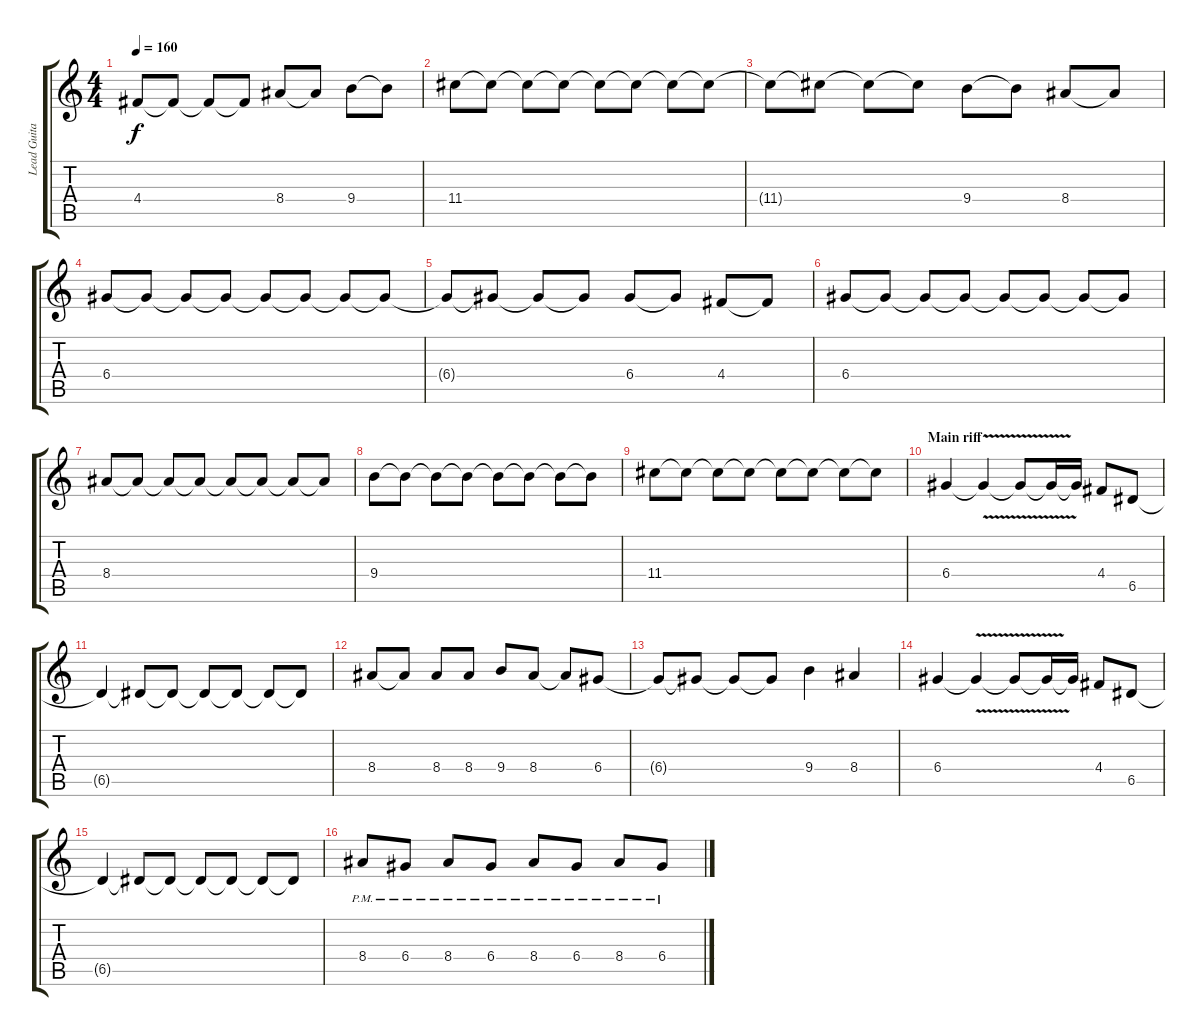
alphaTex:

\track ("Lead Guitar" "Lead Guita") {instrument distortionguitar}
\staff {score tabs}
\tuning (E4 B3 G3 D3 A2 E2) {hide}
\ts (4 4)
\tempo 160
\clef g2
\ks c
4.4{t}.8{dy f} 4.4{t}.8 4.4{t}.8 4.4{t}.8 8.4.8 8.4{t}.8 9.4.8 9.4{t}.8 |
11.4.8 11.4{t}.8 11.4{t}.8 11.4{t}.8 11.4{t}.8 11.4{t}.8 11.4{t}.8 11.4{t}.8 |
11.4{t}.8 11.4{t}.8 11.4{t}.8 11.4{t}.8 9.4.8 9.4{t}.8 8.4.8 8.4{t}.8 |
6.4.8 6.4{t}.8 6.4{t}.8 6.4{t}.8 6.4{t}.8 6.4{t}.8 6.4{t}.8 6.4{t}.8 |
6.4{t}.8 6.4{t}.8 6.4{t}.8 6.4{t}.8 6.4.8 6.4{t}.8 4.4.8 4.4{t}.8 |
6.4.8 6.4{t}.8 6.4{t}.8 6.4{t}.8 6.4{t}.8 6.4{t}.8 6.4{t}.8 6.4{t}.8 |
8.4.8 8.4{t}.8 8.4{t}.8 8.4{t}.8 8.4{t}.8 8.4{t}.8 8.4{t}.8 8.4{t}.8 |
9.4.8 9.4{t}.8 9.4{t}.8 9.4{t}.8 9.4{t}.8 9.4{t}.8 9.4{t}.8 9.4{t}.8 |
11.4.8 11.4{t}.8 11.4{t}.8 11.4{t}.8 11.4{t}.8 11.4{t}.8 11.4{t}.8 11.4{t}.8 |
\section ("" "Main riff")
6.4.4 6.4{v t}.4 6.4{v t}.8 6.4{t}.16 6.4{t}.16 4.4.8 6.5.8 |
6.5{t}.4 6.5{t}.8 6.5{t}.8 6.5{t}.8 6.5{t}.8 6.5{t}.8 6.5{t}.8 |
8.4.8 8.4{t}.8 8.4.8 8.4.8 9.4.8 8.4.8 8.4{t}.8 6.4.8 |
6.4{t}.8 6.4{t}.8 6.4{t}.8 6.4{t}.8 9.4.4 8.4.4 |
6.4.4 6.4{v t}.4 6.4{v t}.8 6.4{t}.16 6.4{t}.16 4.4.8 6.5.8 |
6.5{t}.4 6.5{t}.8 6.5{t}.8 6.5{t}.8 6.5{t}.8 6.5{t}.8 6.5{t}.8 |
8.4{pm}.8 6.4{pm}.8 8.4{pm}.8 6.4{pm}.8 8.4{pm}.8 6.4{pm}.8 8.4{pm}.8 6.4{pm}.8
